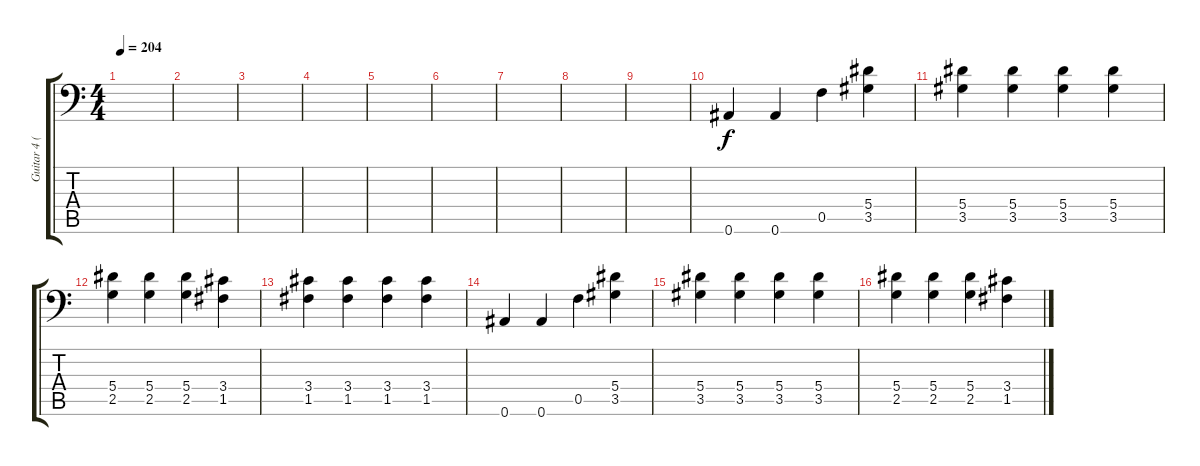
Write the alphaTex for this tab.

\track ("Guitar 4 (Rhytm)" "Guitar 4 (") {instrument distortionguitar}
\staff {score tabs}
\tuning (C4 G3 Eb3 Bb2 F2 Bb1) {hide}
\ts (4 4)
\tempo 204
\clef f4
\ks c
|
|
|
|
|
|
|
|
|
0.6.4 0.6.4 0.5.4 (5.4 3.5).4 |
(5.4 3.5).4 (5.4 3.5).4 (5.4 3.5).4 (5.4 3.5).4 |
(5.4 2.5).4 (5.4 2.5).4 (5.4 2.5).4 (3.4 1.5).4 |
(3.4 1.5).4 (3.4 1.5).4 (3.4 1.5).4 (3.4 1.5).4 |
0.6.4 0.6.4 0.5.4 (5.4 3.5).4 |
(5.4 3.5).4 (5.4 3.5).4 (5.4 3.5).4 (5.4 3.5).4 |
(5.4 2.5).4 (5.4 2.5).4 (5.4 2.5).4 (3.4 1.5).4
